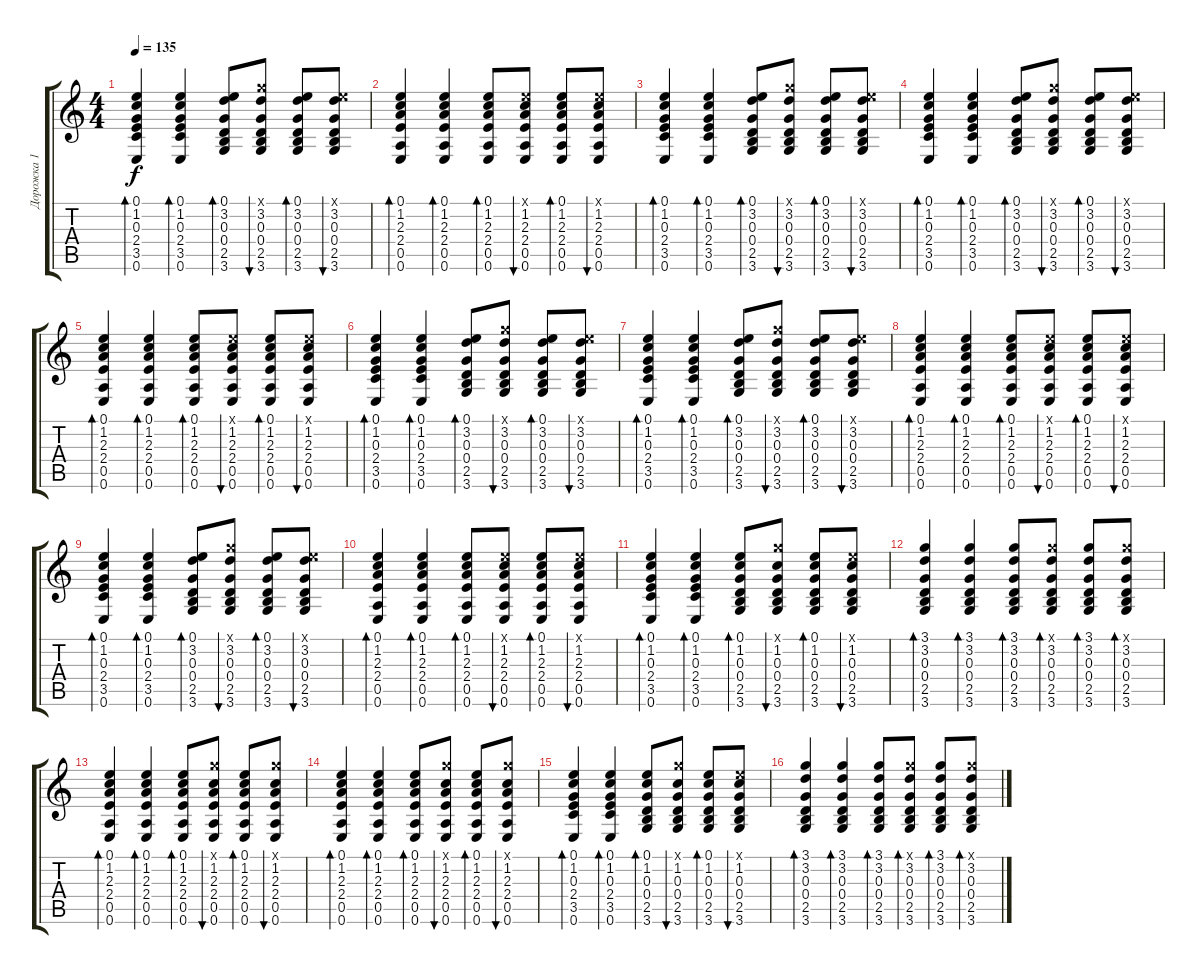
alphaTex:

\track ("Дорожка 1" "Дорожка 1") {instrument acousticguitarsteel}
\staff {score tabs}
\tuning (E4 B3 G3 D3 A2 E2) {hide}
\ts (4 4)
\tempo 135
\clef g2
\ks c
(0.1 1.2 0.3 2.4 3.5 0.6).4{bd 30 dy f} (0.1 1.2 0.3 2.4 3.5 0.6).4{bd 30} (0.1 3.2 0.3 0.4 2.5 3.6).8{bd 30} (3.1{x} 3.2 0.3 0.4 2.5 3.6).8{bu 30} (0.1 3.2 0.3 0.4 2.5 3.6).8{bd 30} (0.1{x} 3.2 0.3 0.4 2.5 3.6).8{bu 30} |
(0.1 1.2 2.3 2.4 0.5 0.6).4{bd 30} (0.1 1.2 2.3 2.4 0.5 0.6).4{bd 30} (0.1 1.2 2.3 2.4 0.5 0.6).8{bd 30} (0.1{x} 1.2 2.3 2.4 0.5 0.6).8{bu 30} (0.1 1.2 2.3 2.4 0.5 0.6).8{bd 30} (0.1{x} 1.2 2.3 2.4 0.5 0.6).8{bu 30} |
(0.1 1.2 0.3 2.4 3.5 0.6).4{bd 30} (0.1 1.2 0.3 2.4 3.5 0.6).4{bd 30} (0.1 3.2 0.3 0.4 2.5 3.6).8{bd 30} (3.1{x} 3.2 0.3 0.4 2.5 3.6).8{bu 30} (0.1 3.2 0.3 0.4 2.5 3.6).8{bd 30} (0.1{x} 3.2 0.3 0.4 2.5 3.6).8{bu 30} |
(0.1 1.2 0.3 2.4 3.5 0.6).4{bd 30} (0.1 1.2 0.3 2.4 3.5 0.6).4{bd 30} (0.1 3.2 0.3 0.4 2.5 3.6).8{bd 30} (3.1{x} 3.2 0.3 0.4 2.5 3.6).8{bu 30} (0.1 3.2 0.3 0.4 2.5 3.6).8{bd 30} (0.1{x} 3.2 0.3 0.4 2.5 3.6).8{bu 30} |
(0.1 1.2 2.3 2.4 0.5 0.6).4{bd 30} (0.1 1.2 2.3 2.4 0.5 0.6).4{bd 30} (0.1 1.2 2.3 2.4 0.5 0.6).8{bd 30} (0.1{x} 1.2 2.3 2.4 0.5 0.6).8{bu 30} (0.1 1.2 2.3 2.4 0.5 0.6).8{bd 30} (0.1{x} 1.2 2.3 2.4 0.5 0.6).8{bu 30} |
(0.1 1.2 0.3 2.4 3.5 0.6).4{bd 30} (0.1 1.2 0.3 2.4 3.5 0.6).4{bd 30} (0.1 3.2 0.3 0.4 2.5 3.6).8{bd 30} (3.1{x} 3.2 0.3 0.4 2.5 3.6).8{bu 30} (0.1 3.2 0.3 0.4 2.5 3.6).8{bd 30} (0.1{x} 3.2 0.3 0.4 2.5 3.6).8{bu 30} |
(0.1 1.2 0.3 2.4 3.5 0.6).4{bd 30} (0.1 1.2 0.3 2.4 3.5 0.6).4{bd 30} (0.1 3.2 0.3 0.4 2.5 3.6).8{bd 30} (3.1{x} 3.2 0.3 0.4 2.5 3.6).8{bu 30} (0.1 3.2 0.3 0.4 2.5 3.6).8{bd 30} (0.1{x} 3.2 0.3 0.4 2.5 3.6).8{bu 30} |
(0.1 1.2 2.3 2.4 0.5 0.6).4{bd 30} (0.1 1.2 2.3 2.4 0.5 0.6).4{bd 30} (0.1 1.2 2.3 2.4 0.5 0.6).8{bd 30} (0.1{x} 1.2 2.3 2.4 0.5 0.6).8{bu 30} (0.1 1.2 2.3 2.4 0.5 0.6).8{bd 30} (0.1{x} 1.2 2.3 2.4 0.5 0.6).8{bu 30} |
(0.1 1.2 0.3 2.4 3.5 0.6).4{bd 30} (0.1 1.2 0.3 2.4 3.5 0.6).4{bd 30} (0.1 3.2 0.3 0.4 2.5 3.6).8{bd 30} (3.1{x} 3.2 0.3 0.4 2.5 3.6).8{bu 30} (0.1 3.2 0.3 0.4 2.5 3.6).8{bd 30} (0.1{x} 3.2 0.3 0.4 2.5 3.6).8{bu 30} |
(0.1 1.2 2.3 2.4 0.5 0.6).4{bd 30} (0.1 1.2 2.3 2.4 0.5 0.6).4{bd 30} (0.1 1.2 2.3 2.4 0.5 0.6).8{bd 30} (0.1{x} 1.2 2.3 2.4 0.5 0.6).8{bu 30} (0.1 1.2 2.3 2.4 0.5 0.6).8{bd 30} (0.1{x} 1.2 2.3 2.4 0.5 0.6).8{bu 30} |
(0.1 1.2 0.3 2.4 3.5 0.6).4{bd 30} (0.1 1.2 0.3 2.4 3.5 0.6).4{bd 30} (0.1 1.2 0.3 0.4 2.5 3.6).8{bd 30} (3.1{x} 1.2 0.3 0.4 2.5 3.6).8{bu 30} (0.1 1.2 0.3 0.4 2.5 3.6).8{bd 30} (0.1{x} 1.2 0.3 0.4 2.5 3.6).8{bu 30} |
(3.1 3.2 0.3 0.4 2.5 3.6).4{bd 30} (3.1 3.2 0.3 0.4 2.5 3.6).4{bd 30} (3.1 3.2 0.3 0.4 2.5 3.6).8{bd 30} (3.1{x} 3.2 0.3 0.4 2.5 3.6).8{bd 30} (3.1 3.2 0.3 0.4 2.5 3.6).8{bd 30} (3.1{x} 3.2 0.3 0.4 2.5 3.6).8{bd 30} |
(0.1 1.2 2.3 2.4 0.5 0.6).4{bd 30} (0.1 1.2 2.3 2.4 0.5 0.6).4{bd 30} (0.1 1.2 2.3 2.4 0.5 0.6).8{bd 30} (3.1{x} 1.2 2.3 2.4 0.5 0.6).8{bu 30} (0.1 1.2 2.3 2.4 0.5 0.6).8{bd 30} (3.1{x} 1.2 2.3 2.4 0.5 0.6).8{bu 30} |
(0.1 1.2 2.3 2.4 0.5 0.6).4{bd 30} (0.1 1.2 2.3 2.4 0.5 0.6).4{bd 30} (0.1 1.2 2.3 2.4 0.5 0.6).8{bd 30} (3.1{x} 1.2 2.3 2.4 0.5 0.6).8{bu 30} (0.1 1.2 2.3 2.4 0.5 0.6).8{bd 30} (3.1{x} 1.2 2.3 2.4 0.5 0.6).8{bu 30} |
(0.1 1.2 0.3 2.4 3.5 0.6).4{bd 30} (0.1 1.2 0.3 2.4 3.5 0.6).4{bd 30} (0.1 1.2 0.3 0.4 2.5 3.6).8{bd 30} (3.1{x} 1.2 0.3 0.4 2.5 3.6).8{bu 30} (0.1 1.2 0.3 0.4 2.5 3.6).8{bd 30} (0.1{x} 1.2 0.3 0.4 2.5 3.6).8{bu 30} |
(3.1 3.2 0.3 0.4 2.5 3.6).4{bd 30} (3.1 3.2 0.3 0.4 2.5 3.6).4{bd 30} (3.1 3.2 0.3 0.4 2.5 3.6).8{bd 30} (3.1{x} 3.2 0.3 0.4 2.5 3.6).8{bd 30} (3.1 3.2 0.3 0.4 2.5 3.6).8{bd 30} (3.1{x} 3.2 0.3 0.4 2.5 3.6).8{bd 30}
